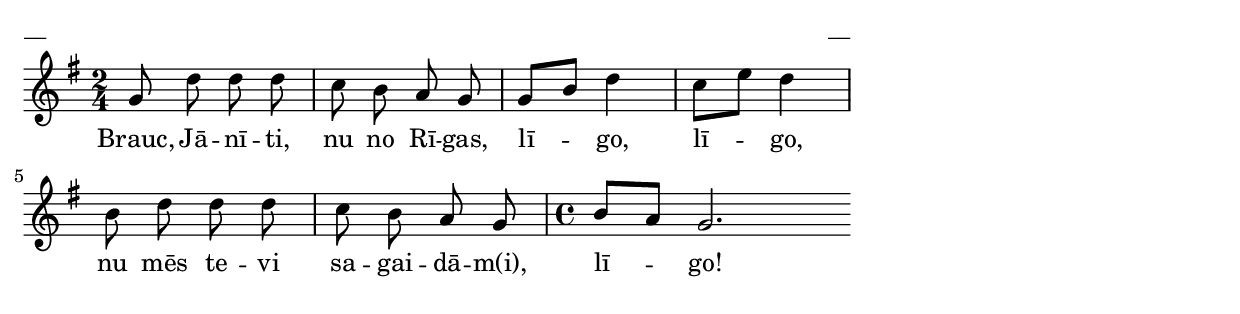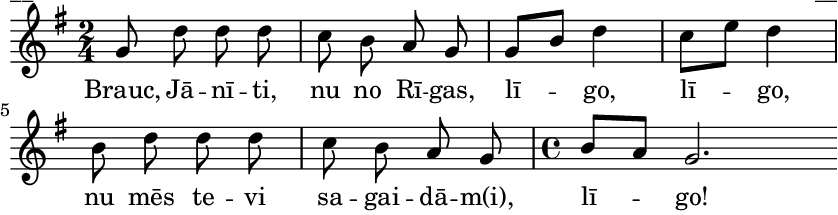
\version "2.13.18"
#(ly:set-option 'crop #t)

%\header {
%    title = "Brauc, Jānīti, nu no Rīgas"
%}
% http://youtu.be/dT65c94fFE8
\paper {
line-width = 14\cm
left-margin = 0.4\cm
between-system-padding = 0.1\cm
between-system-space = 0.1\cm
}
\layout {
indent = #0
ragged-last = ##f
}


voiceA = \relative c' {
\clef "treble"
\key g \major
\time 2/4
g'8 d' d d | c8 b a g | g8[ b] d4 | c8[ e] d4 | 
b8 d d d | c8 b a g |
\time 4/4
b8[ a] g2.   
\bar ".|"
} 

lyricA = \lyricmode {
Brauc, Jā -- nī -- ti, nu no Rī -- gas, lī -- go, 
lī -- go, nu mēs te -- vi sa -- gai -- dā -- m(i), lī -- go! 
}


fullScore = <<
\new Staff {
<<
\new Voice = "voiceA" { \oneVoice \autoBeamOff \voiceA }
\new Lyrics \lyricsto "voiceA" \lyricA
>>
}
>>

\score {
\fullScore
\header { piece = "__" opus = "__" }
}
\markup { \with-color #(x11-color 'white) \sans \smaller "__" }
\score {
\unfoldRepeats
\fullScore
\midi {
\context { \Staff \remove "Staff_performer" }
\context { \Voice \consists "Staff_performer" }
}
}


